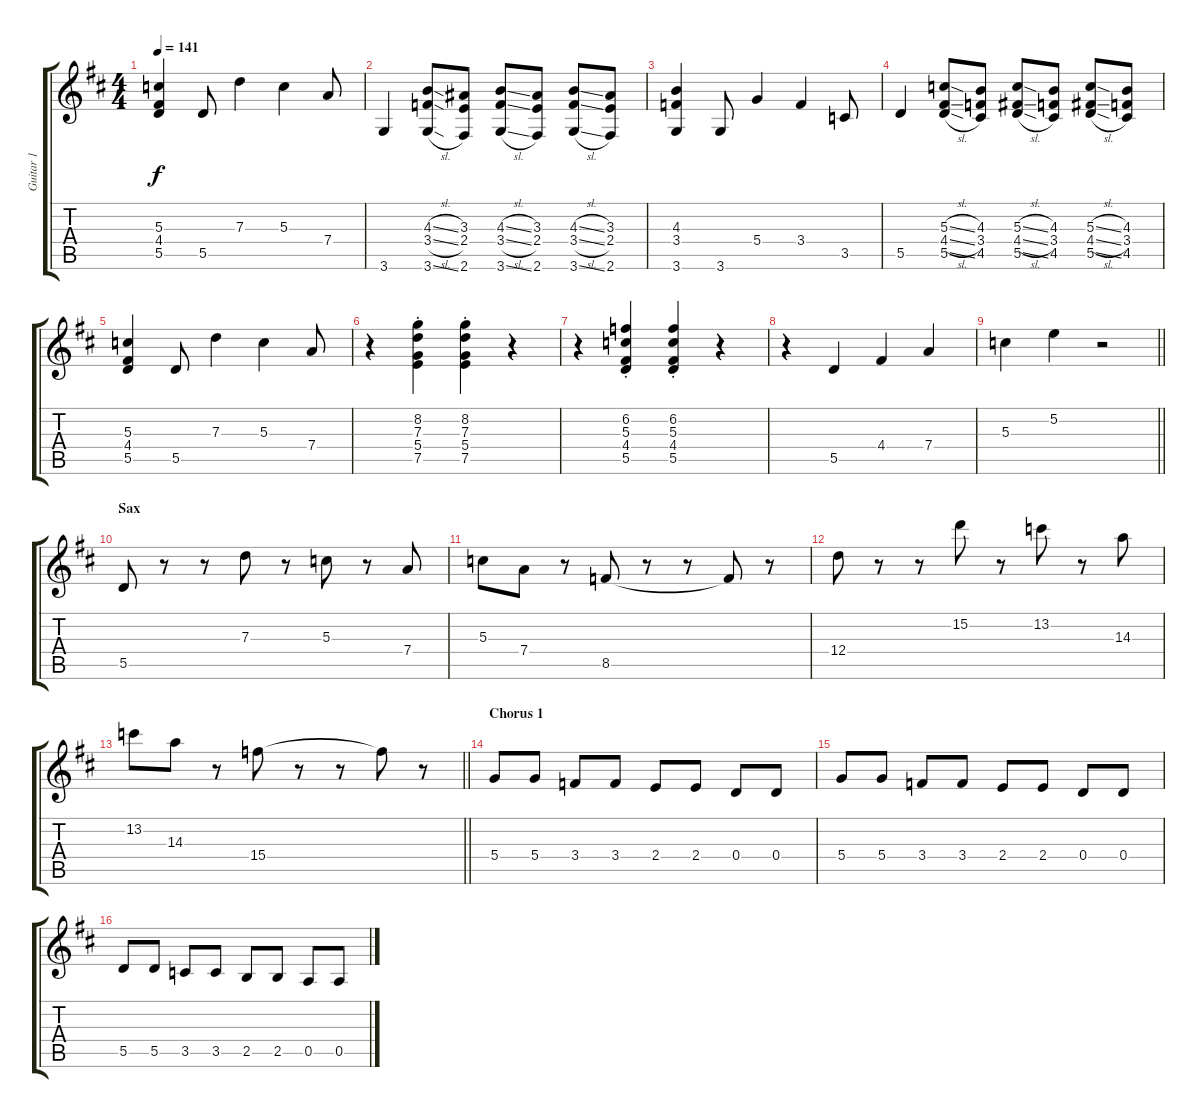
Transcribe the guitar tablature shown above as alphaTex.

\track ("Guitar 1" "Guitar 1") {instrument electricguitarclean}
\staff {score tabs}
\tuning (E4 B3 G3 D3 A2 E2) {hide}
\ts (4 4)
\tempo 141
\clef g2
\ks d
(5.3 4.4 5.5).4{dy f} 5.5.8 7.3.4 5.3.4 7.4.8 |
3.6.4 (4.3{sl} 3.4{sl} 3.6{sl}).8 (3.3 2.4 2.6).8 (4.3{sl} 3.4{sl} 3.6{sl}).8 (3.3 2.4 2.6).8 (4.3{sl} 3.4{sl} 3.6{sl}).8 (3.3 2.4 2.6).8 |
(4.3 3.4 3.6).4 3.6.8 5.4.4 3.4.4 3.5.8 |
5.5.4 (5.3{sl} 4.4{sl} 5.5{sl}).8 (4.3 3.4 4.5).8 (5.3{sl} 4.4{sl} 5.5{sl}).8 (4.3 3.4 4.5).8 (5.3{sl} 4.4{sl} 5.5{sl}).8 (4.3 3.4 4.5).8 |
(5.3 4.4 5.5).4 5.5.8 7.3.4 5.3.4 7.4.8 |
r.4 (8.2 7.3 5.4{st} 7.5).4 (8.2 7.3 5.4{st} 7.5).4 r.4 |
r.4 (6.2 5.3 4.4{st} 5.5).4 (6.2 5.3 4.4{st} 5.5).4 r.4 |
r.4 5.5.4 4.4.4 7.4.4 |
\barLineRight lightlight
5.3.4 5.2.4 r.2 |
\section ("" "Sax")
5.5.8 r.8 r.8 7.3.8 r.8 5.3.8 r.8 7.4.8 |
5.3.8 7.4.8 r.8 8.5.8 r.8 r.8 8.5{t}.8 r.8 |
12.4.8 r.8 r.8 15.2.8 r.8 13.2.8 r.8 14.3.8 |
\barLineRight lightlight
13.2.8 14.3.8 r.8 15.4.8 r.8 r.8 15.4{t}.8 r.8 |
\section ("" "Chorus 1")
5.4.8 5.4.8 3.4.8 3.4.8 2.4.8 2.4.8 0.4.8 0.4.8 |
5.4.8 5.4.8 3.4.8 3.4.8 2.4.8 2.4.8 0.4.8 0.4.8 |
5.5.8 5.5.8 3.5.8 3.5.8 2.5.8 2.5.8 0.5.8 0.5.8
